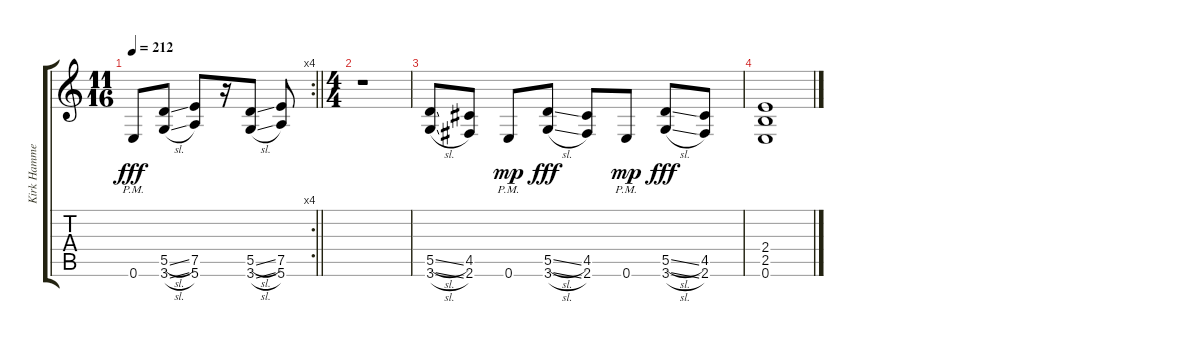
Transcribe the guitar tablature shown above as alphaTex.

\track ("Kirk Hammett" "Kirk Hamme") {instrument distortionguitar}
\staff {score tabs}
\tuning (E4 B3 G3 D3 A2 E2) {hide}
\rc 4
\ts (11 16)
\tempo 212
\clef g2
\barLineRight lightlight
\ks c
0.6{pm}.8{dy fff} (5.5{sl} 3.6{sl}).8 (7.5 5.6).8 r.16 (5.5{sl} 3.6{sl}).8 (7.5 5.6).8 |
\ts (4 4)
r.1 |
(5.5{sl} 3.6{sl}).8 (4.5 2.6).8 0.6{pm}.8{dy mp} (5.5{sl} 3.6{sl}).8{dy fff} (4.5 2.6).8 0.6{pm}.8{dy mp} (5.5{sl} 3.6{sl}).8{dy fff} (4.5 2.6).8 |
(2.4 2.5 0.6).1{volume 9}
